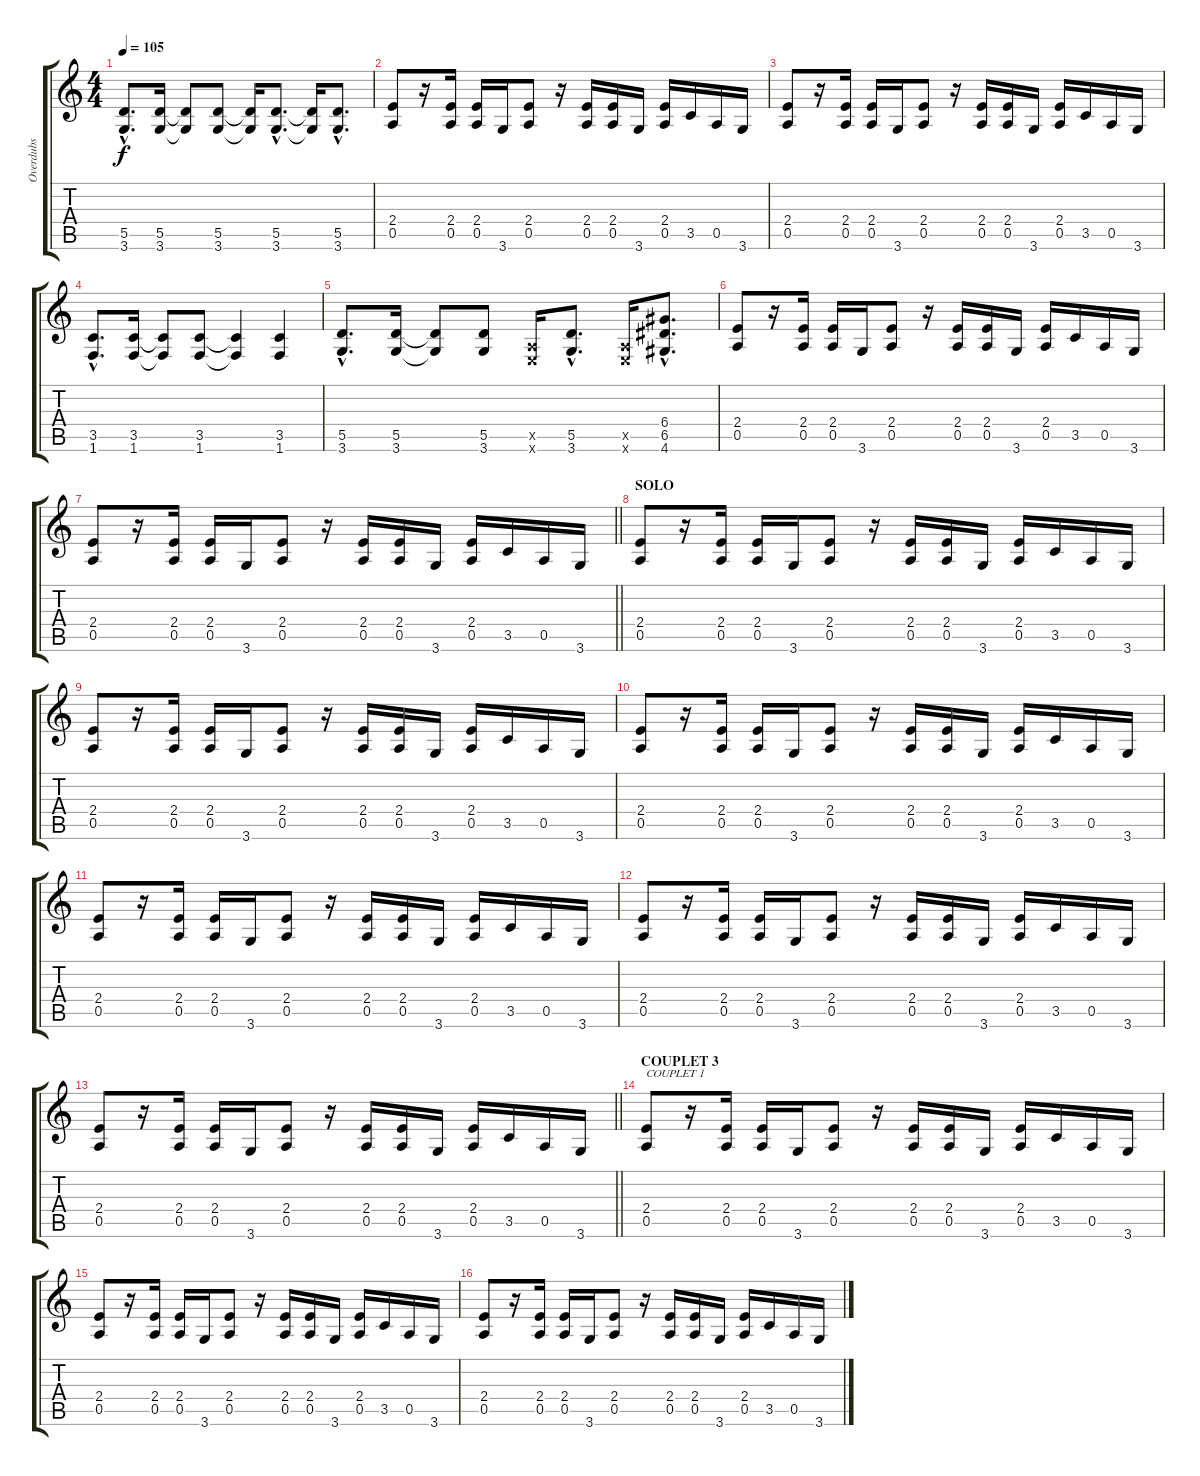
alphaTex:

\track ("Overdubs" "Overdubs") {instrument distortionguitar}
\staff {score tabs}
\tuning (E4 B3 G3 D3 A2 E2) {hide}
\ts (4 4)
\tempo 105
\clef g2
\ks c
(5.5{hac} 3.6{hac}).8{d dy f} (5.5 3.6).16 (5.5{t} 3.6{t}).8 (5.5 3.6).8 (5.5{t} 3.6{t}).16 (5.5{hac} 3.6{hac}).8{d} (5.5{t} 3.6{t}).16 (5.5{hac} 3.6{hac}).8{d} |
(2.4 0.5).8 r.16 (2.4 0.5).16 (2.4 0.5).16 3.6.16 (2.4 0.5).8 r.16 (2.4 0.5).16 (2.4 0.5).16 3.6.16 (2.4 0.5).16 3.5.16 0.5.16 3.6.16 |
(2.4 0.5).8 r.16 (2.4 0.5).16 (2.4 0.5).16 3.6.16 (2.4 0.5).8 r.16 (2.4 0.5).16 (2.4 0.5).16 3.6.16 (2.4 0.5).16 3.5.16 0.5.16 3.6.16 |
(3.5{hac} 1.6{hac}).8{d} (3.5 1.6).16 (3.5{t} 1.6{t}).8 (3.5 1.6).8 (3.5{t} 1.6{t}).4 (3.5 1.6).4 |
(5.5{hac} 3.6{hac}).8{d} (5.5 3.6).16 (5.5{t} 3.6{t}).8 (5.5 3.6).8 (0.5{x} 0.6{x}).16 (5.5{hac} 3.6{hac}).8{d} (0.5{x} 0.6{x}).16 (6.4{hac} 6.5{hac} 4.6{hac}).8{d} |
(2.4 0.5).8 r.16 (2.4 0.5).16 (2.4 0.5).16 3.6.16 (2.4 0.5).8 r.16 (2.4 0.5).16 (2.4 0.5).16 3.6.16 (2.4 0.5).16 3.5.16 0.5.16 3.6.16 |
\barLineRight lightlight
(2.4 0.5).8 r.16 (2.4 0.5).16 (2.4 0.5).16 3.6.16 (2.4 0.5).8 r.16 (2.4 0.5).16 (2.4 0.5).16 3.6.16 (2.4 0.5).16 3.5.16 0.5.16 3.6.16 |
\section ("" "SOLO")
(2.4 0.5).8 r.16 (2.4 0.5).16 (2.4 0.5).16 3.6.16 (2.4 0.5).8 r.16 (2.4 0.5).16 (2.4 0.5).16 3.6.16 (2.4 0.5).16 3.5.16 0.5.16 3.6.16 |
(2.4 0.5).8 r.16 (2.4 0.5).16 (2.4 0.5).16 3.6.16 (2.4 0.5).8 r.16 (2.4 0.5).16 (2.4 0.5).16 3.6.16 (2.4 0.5).16 3.5.16 0.5.16 3.6.16 |
(2.4 0.5).8 r.16 (2.4 0.5).16 (2.4 0.5).16 3.6.16 (2.4 0.5).8 r.16 (2.4 0.5).16 (2.4 0.5).16 3.6.16 (2.4 0.5).16 3.5.16 0.5.16 3.6.16 |
(2.4 0.5).8 r.16 (2.4 0.5).16 (2.4 0.5).16 3.6.16 (2.4 0.5).8 r.16 (2.4 0.5).16 (2.4 0.5).16 3.6.16 (2.4 0.5).16 3.5.16 0.5.16 3.6.16 |
(2.4 0.5).8 r.16 (2.4 0.5).16 (2.4 0.5).16 3.6.16 (2.4 0.5).8 r.16 (2.4 0.5).16 (2.4 0.5).16 3.6.16 (2.4 0.5).16 3.5.16 0.5.16 3.6.16 |
\barLineRight lightlight
(2.4 0.5).8 r.16 (2.4 0.5).16 (2.4 0.5).16 3.6.16 (2.4 0.5).8 r.16 (2.4 0.5).16 (2.4 0.5).16 3.6.16 (2.4 0.5).16 3.5.16 0.5.16 3.6.16 |
\section ("" "COUPLET 3")
(2.4 0.5).8{txt "COUPLET 1"} r.16 (2.4 0.5).16 (2.4 0.5).16 3.6.16 (2.4 0.5).8 r.16 (2.4 0.5).16 (2.4 0.5).16 3.6.16 (2.4 0.5).16 3.5.16 0.5.16 3.6.16 |
(2.4 0.5).8 r.16 (2.4 0.5).16 (2.4 0.5).16 3.6.16 (2.4 0.5).8 r.16 (2.4 0.5).16 (2.4 0.5).16 3.6.16 (2.4 0.5).16 3.5.16 0.5.16 3.6.16 |
(2.4 0.5).8 r.16 (2.4 0.5).16 (2.4 0.5).16 3.6.16 (2.4 0.5).8 r.16 (2.4 0.5).16 (2.4 0.5).16 3.6.16 (2.4 0.5).16 3.5.16 0.5.16 3.6.16
